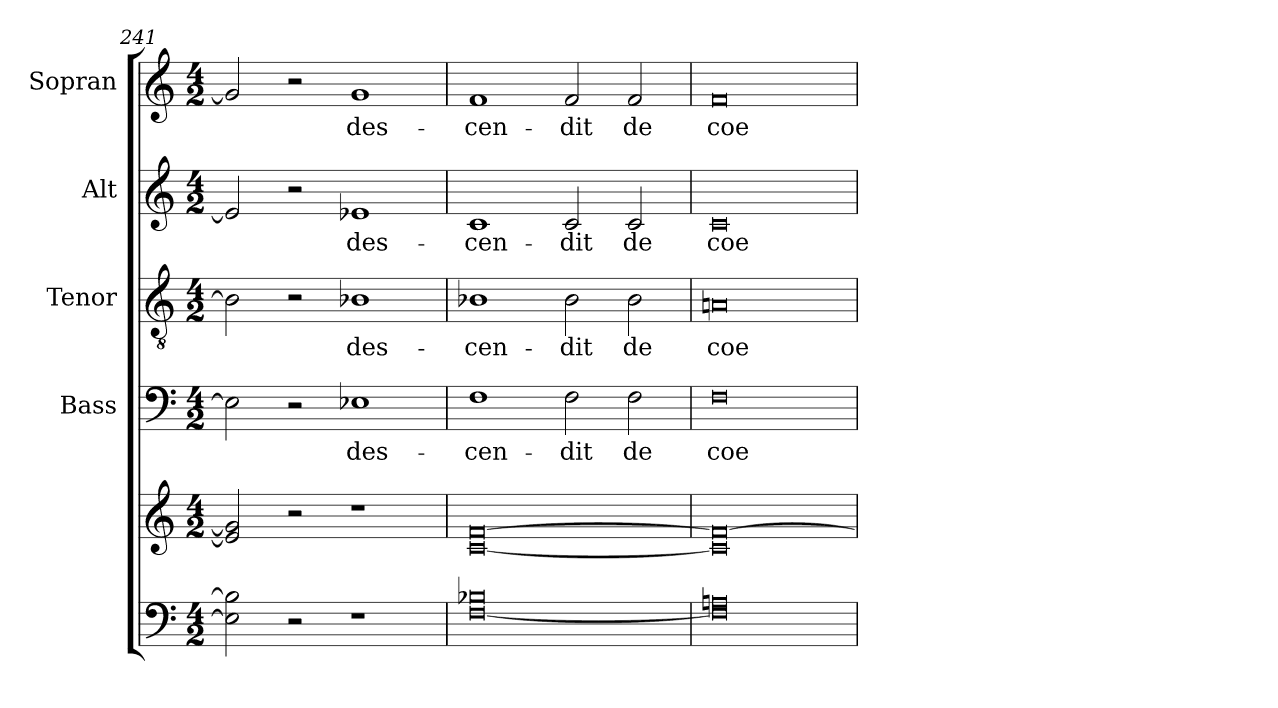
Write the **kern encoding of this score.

**kern	**kern	**kern	**text	**kern	**text	**kern	**text	**kern	**text
*part5	*part5	*part4	*part4	*part3	*part3	*part2	*part2	*part1	*part1
*staff6	*staff5	*staff4	*staff4	*staff3	*staff3	*staff2	*staff2	*staff1	*staff1
*	*	*I"Bass	*	*I"Tenor	*	*I"Alt	*	*I"Sopran	*
*	*	*I'B.	*	*I'T.	*	*I'A.	*	*I'S.	*
!!LO:LB:g=z
*clefF4	*clefG2	*clefF4	*	*clefGv2	*	*clefG2	*	*clefG2	*
*k[]	*k[]	*k[]	*	*k[]	*	*k[]	*	*k[]	*
*C:	*C:	*C:	*	*C:	*	*C:	*	*C:	*
*M4/2	*M4/2	*M4/2	*	*M4/2	*	*M4/2	*	*M4/2	*
=241	=241	=241	=241	=241	=241	=241	=241	=241	=241
2E-\] 2B-\]	2e-/] 2g/]	2E-\]	.	2B-\]	.	2e-/]	.	2g/]	.
2r	2r	2r	.	2r	.	2r	.	2r	.
!	!	!	!LO:LY:b	!	!LO:LY:b	!	!LO:LY:b	!	!LO:LY:b
1r	1r	1E-X	des-	1B-X	des-	1e-X	des-	1g	des-
=242	=242	=242	=242	=242	=242	=242	=242	=242	=242
!	!	!	!LO:LY:b	!	!LO:LY:b	!	!LO:LY:b	!	!LO:LY:b
[0F 0B-X	[0c [0f	1F	-cen-	1B-X	-cen-	1c	-cen-	1f	-cen-
!	!	!	!LO:LY:b	!	!LO:LY:b	!	!LO:LY:b	!	!LO:LY:b
.	.	2F\	-dit	2B-\	-dit	2c/	-dit	2f/	-dit
!	!	!	!LO:LY:b	!	!LO:LY:b	!	!LO:LY:b	!	!LO:LY:b
.	.	2F\	de	2B-\	de	2c/	de	2f/	de
=243	=243	=243	=243	=243	=243	=243	=243	=243	=243
!	!	!	!LO:LY:b	!	!LO:LY:b	!	!LO:LY:b	!	!LO:LY:b
0F] 0An	0c] 0f_	0F	coe-	0An	coe-	0c	coe-	0f	coe-
=	=	=	=	=	=	=	=	=	=
*-	*-	*-	*-	*-	*-	*-	*-	*-	*-
